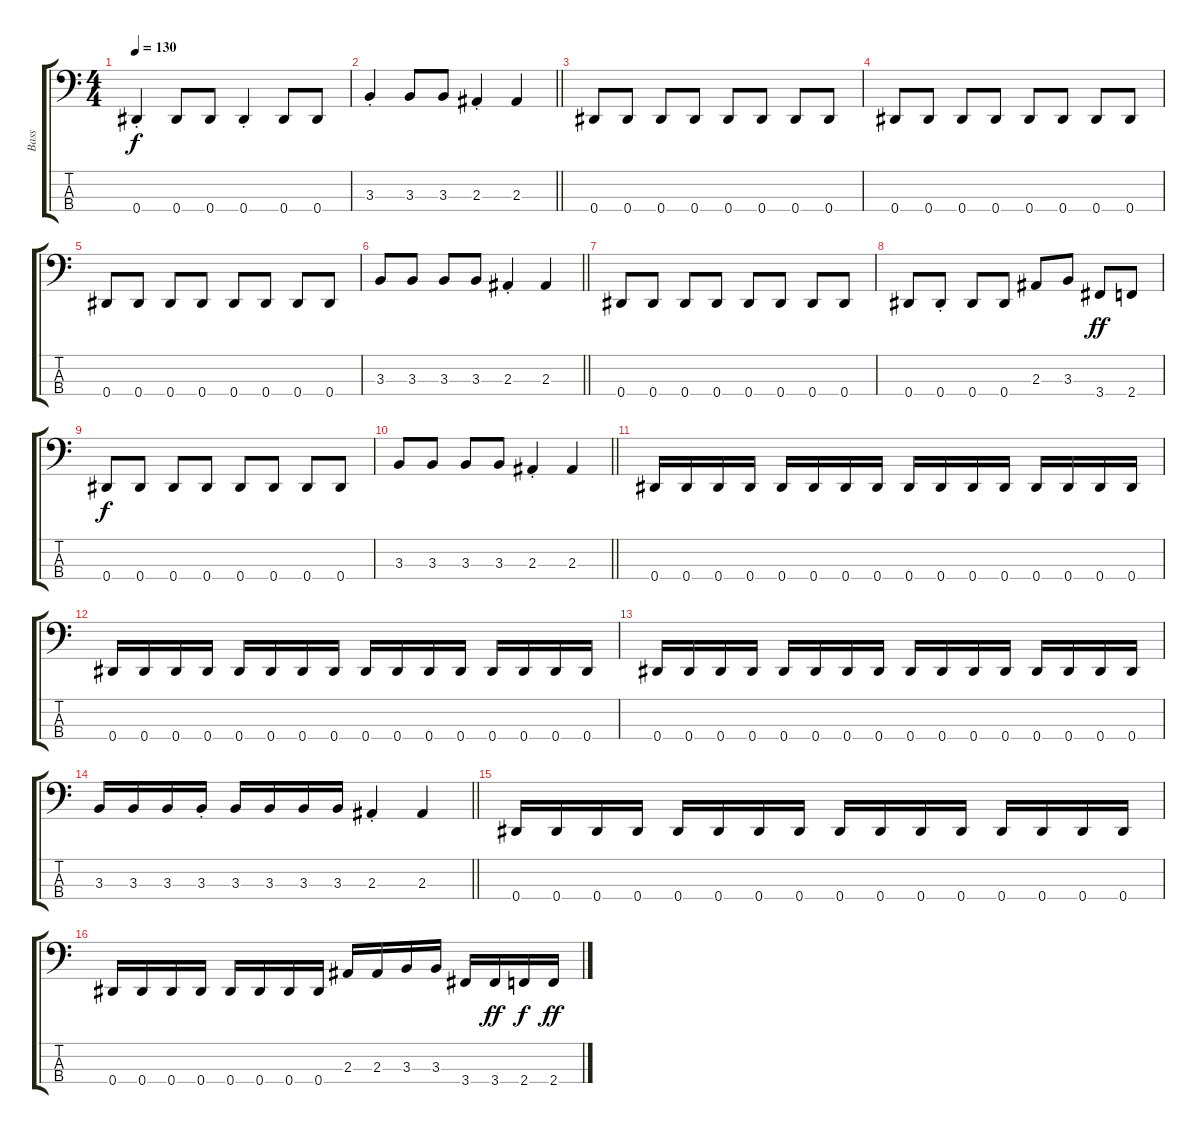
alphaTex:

\track ("Bass" "Bass") {instrument electricbassfinger}
\staff {score tabs}
\tuning (Gb2 Db2 Ab1 Eb1) {hide}
\ts (4 4)
\tempo 130
\clef f4
\ks c
0.4{st}.4{dy f} 0.4.8 0.4.8 0.4{st}.4 0.4.8 0.4.8 |
\barLineRight lightlight
3.3{st}.4 3.3.8 3.3.8 2.3{st}.4 2.3.4 |
0.4.8 0.4.8 0.4.8 0.4.8 0.4.8 0.4.8 0.4.8 0.4.8 |
0.4.8 0.4.8 0.4.8 0.4.8 0.4.8 0.4.8 0.4.8 0.4.8 |
0.4.8 0.4.8 0.4.8 0.4.8 0.4.8 0.4.8 0.4.8 0.4.8 |
\barLineRight lightlight
3.3.8 3.3.8 3.3.8 3.3.8 2.3{st}.4 2.3.4 |
0.4.8 0.4.8 0.4.8 0.4.8 0.4.8 0.4.8 0.4.8 0.4.8 |
0.4.8 0.4{st}.8 0.4.8 0.4.8 2.3.8 3.3.8 3.4.8{dy ff} 2.4.8 |
0.4.8{dy f} 0.4.8 0.4.8 0.4.8 0.4.8 0.4.8 0.4.8 0.4.8 |
\barLineRight lightlight
3.3.8 3.3.8 3.3.8 3.3.8 2.3{st}.4 2.3.4 |
0.4.16 0.4.16 0.4.16 0.4.16 0.4.16 0.4.16 0.4.16 0.4.16 0.4.16 0.4.16 0.4.16 0.4.16 0.4.16 0.4.16 0.4.16 0.4.16 |
0.4.16 0.4.16 0.4.16 0.4.16 0.4.16 0.4.16 0.4.16 0.4.16 0.4.16 0.4.16 0.4.16 0.4.16 0.4.16 0.4.16 0.4.16 0.4.16 |
0.4.16 0.4.16 0.4.16 0.4.16 0.4.16 0.4.16 0.4.16 0.4.16 0.4.16 0.4.16 0.4.16 0.4.16 0.4.16 0.4.16 0.4.16 0.4.16 |
\barLineRight lightlight
3.3.16 3.3.16 3.3.16 3.3{st}.16 3.3.16 3.3.16 3.3.16 3.3.16 2.3{st}.4 2.3.4 |
0.4.16 0.4.16 0.4.16 0.4.16 0.4.16 0.4.16 0.4.16 0.4.16 0.4.16 0.4.16 0.4.16 0.4.16 0.4.16 0.4.16 0.4.16 0.4.16 |
0.4.16 0.4.16 0.4.16 0.4.16 0.4.16 0.4.16 0.4.16 0.4.16 2.3.16 2.3.16 3.3.16 3.3.16 3.4.16 3.4.16{dy ff} 2.4.16{dy f} 2.4.16{dy ff}
